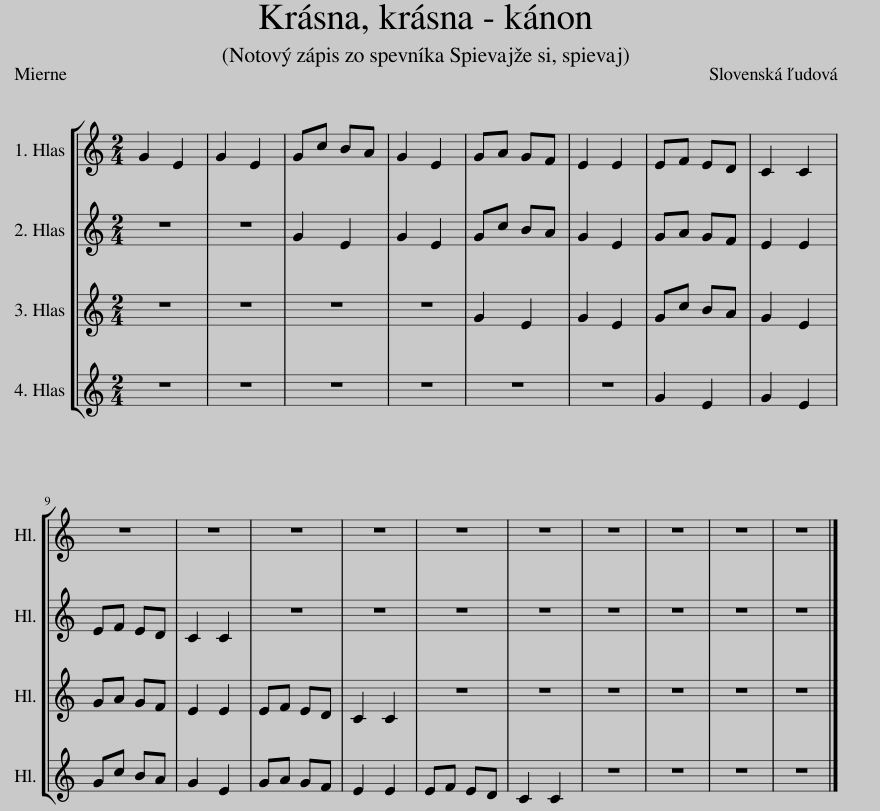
X:1
%%score [ 1 2 3 4 ]
L:1/8
M:2/4
I:linebreak $
K:C
V:1 treble
V:2 treble
V:3 treble
V:4 treble
V:1
 G2 E2 | G2 E2 | Gc BA | G2 E2 | GA GF | %5
 E2 E2 | EF ED | C2 C2 |$ z4 | z4 | %10
 z4 | z4 | z4 | z4 | z4 | %15
 z4 | z4 | z4 |] %18
V:2
 z4 | z4 | G2 E2 | G2 E2 | Gc BA | %5
 G2 E2 | GA GF | E2 E2 |$ EF ED | C2 C2 | %10
 z4 | z4 | z4 | z4 | z4 | %15
 z4 | z4 | z4 |] %18
V:3
 z4 | z4 | z4 | z4 | G2 E2 | %5
 G2 E2 | Gc BA | G2 E2 |$ GA GF | E2 E2 | %10
 EF ED | C2 C2 | z4 | z4 | z4 | %15
 z4 | z4 | z4 |] %18
V:4
 z4 | z4 | z4 | z4 | z4 | %5
 z4 | G2 E2 | G2 E2 |$ Gc BA | G2 E2 | %10
 GA GF | E2 E2 | EF ED | C2 C2 | z4 | %15
 z4 | z4 | z4 |] %18
